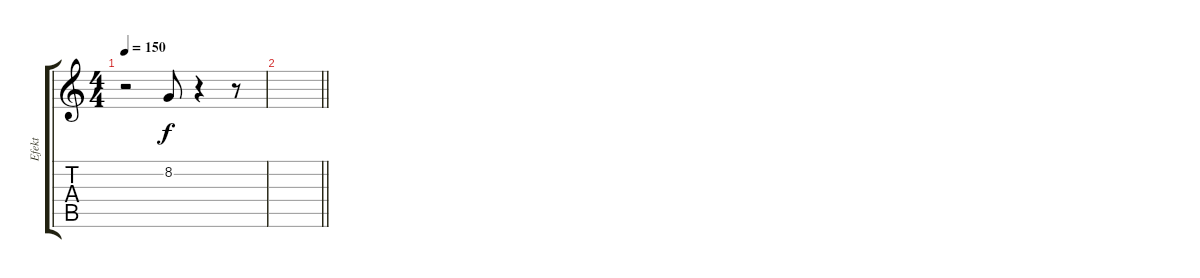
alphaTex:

\track ("Efekt" "Efekt") {instrument stringensemble1}
\staff {score tabs}
\tuning (E4 B3 G3 D3 A2 E2) {hide}
\ts (4 4)
\tempo 150
\clef g2
\ks c
r.2{dy f} 8.2.8 r.4 r.8 |
\barLineRight lightlight
